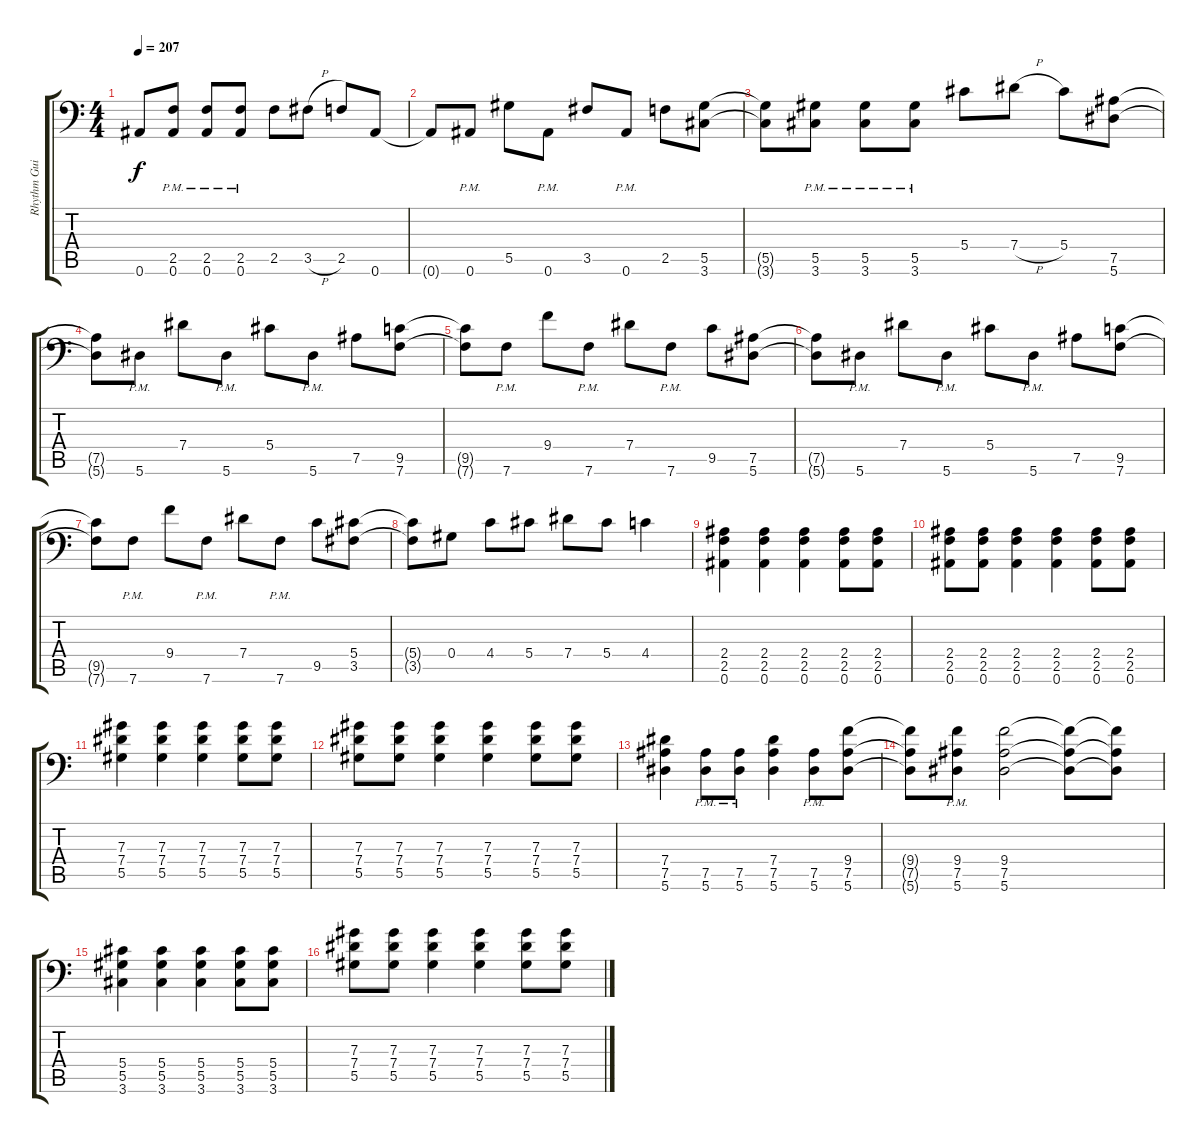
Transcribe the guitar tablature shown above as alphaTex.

\track ("Rhythm Guitar" "Rhythm Gui") {instrument overdrivenguitar}
\staff {score tabs}
\tuning (Bb3 F3 Db3 Ab2 Eb2 Bb1) {hide}
\ts (4 4)
\tempo 207
\clef f4
\ks c
0.6{t}.8{dy f} (2.5{pm} 0.6{pm}).8 (2.5{pm} 0.6{pm}).8 (2.5{pm} 0.6{pm}).8 2.5.8 3.5{h}.8 2.5.8 0.6.8 |
0.6{t}.8 0.6{pm}.8 5.5.8 0.6{pm}.8 3.5.8 0.6{pm}.8 2.5.8 (5.5 3.6).8 |
(5.5{t} 3.6{t}).8 (5.5{pm} 3.6{pm}).8 (5.5{pm} 3.6{pm}).8 (5.5{pm} 3.6{pm}).8 5.4.8 7.4{h}.8 5.4.8 (7.5 5.6).8 |
(7.5{t} 5.6{t}).8 5.6{pm}.8 7.4.8 5.6{pm}.8 5.4.8 5.6{pm}.8 7.5.8 (9.5 7.6).8 |
(9.5{t} 7.6{t}).8 7.6{pm}.8 9.4.8 7.6{pm}.8 7.4.8 7.6{pm}.8 9.5.8 (7.5 5.6).8 |
(7.5{t} 5.6{t}).8 5.6{pm}.8 7.4.8 5.6{pm}.8 5.4.8 5.6{pm}.8 7.5.8 (9.5 7.6).8 |
(9.5{t} 7.6{t}).8 7.6{pm}.8 9.4.8 7.6{pm}.8 7.4.8 7.6{pm}.8 9.5.8 (5.4 3.5).8 |
(5.4{t} 3.5{t}).8 0.4.8 4.4.8 5.4.8 7.4.8 5.4.8 4.4.4 |
(2.4 2.5 0.6).4 (2.4 2.5 0.6).4 (2.4 2.5 0.6).4 (2.4 2.5 0.6).8 (2.4 2.5 0.6).8 |
(2.4 2.5 0.6).8 (2.4 2.5 0.6).8 (2.4 2.5 0.6).4 (2.4 2.5 0.6).4 (2.4 2.5 0.6).8 (2.4 2.5 0.6).8 |
(7.3 7.4 5.5).4 (7.3 7.4 5.5).4 (7.3 7.4 5.5).4 (7.3 7.4 5.5).8 (7.3 7.4 5.5).8 |
(7.3 7.4 5.5).8 (7.3 7.4 5.5).8 (7.3 7.4 5.5).4 (7.3 7.4 5.5).4 (7.3 7.4 5.5).8 (7.3 7.4 5.5).8 |
(7.4 7.5 5.6).4 (7.5{pm} 5.6{pm}).8 (7.5{pm} 5.6{pm}).8 (7.4 7.5 5.6).4 (7.5{pm} 5.6{pm}).8 (9.4 7.5 5.6).8 |
(9.4{t} 7.5{t} 5.6{t}).8 (9.4{pm} 7.5{pm} 5.6).8 (9.4 7.5 5.6).2 (9.4{t} 7.5{t} 5.6{t}).8 (9.4{t} 7.5{t} 5.6{t}).8 |
(5.4 5.5 3.6).4 (5.4 5.5 3.6).4 (5.4 5.5 3.6).4 (5.4 5.5 3.6).8 (5.4 5.5 3.6).8 |
(7.3 7.4 5.5).8 (7.3 7.4 5.5).8 (7.3 7.4 5.5).4 (7.3 7.4 5.5).4 (7.3 7.4 5.5).8 (7.3 7.4 5.5).8
